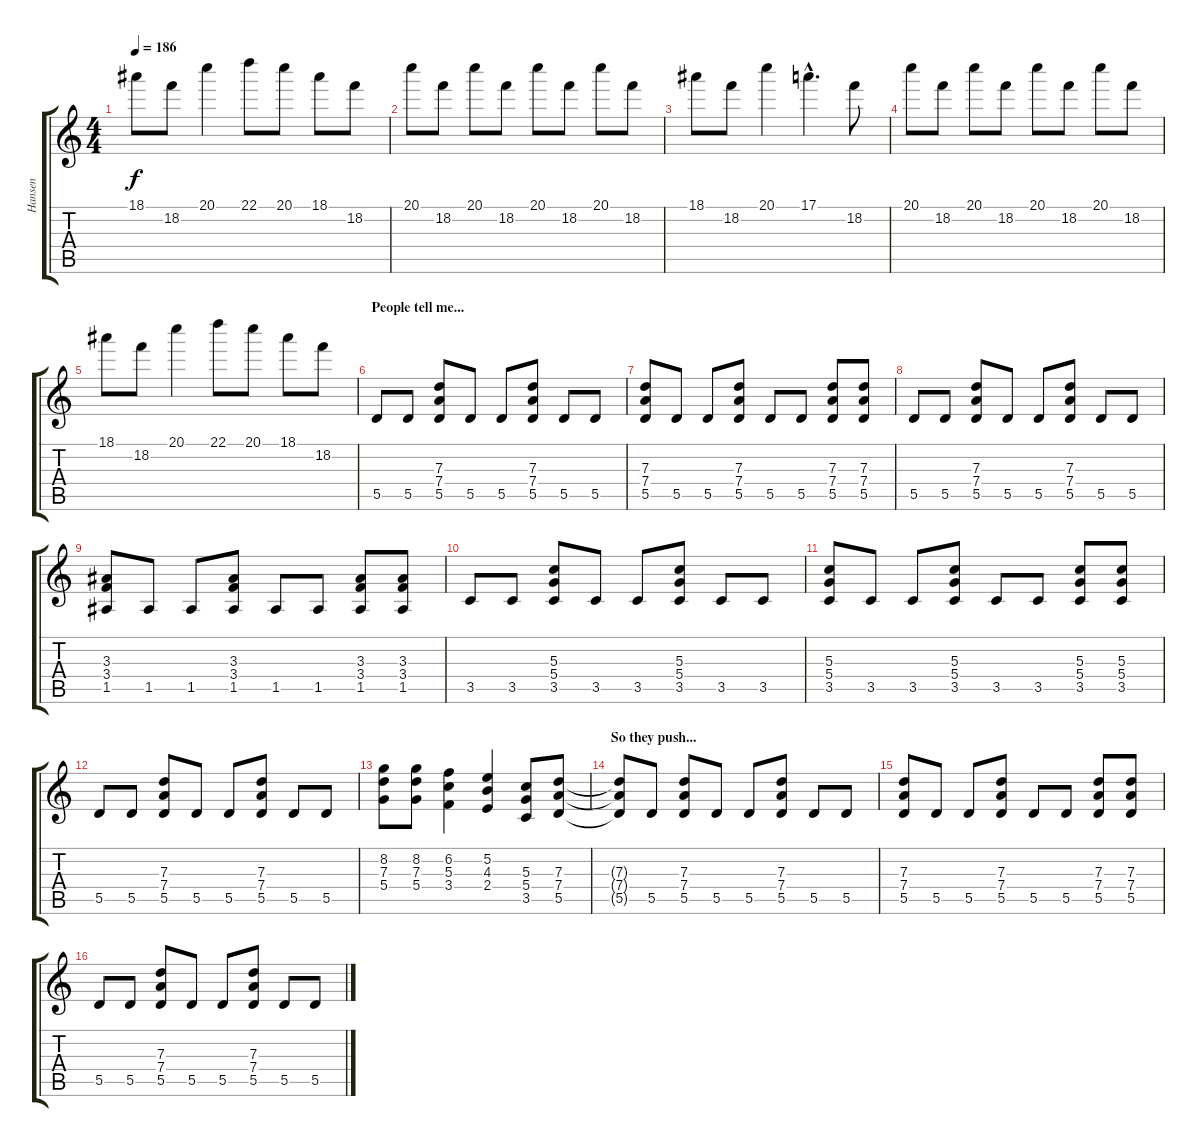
\track ("Hansen" "Hansen") {instrument distortionguitar}
\staff {score tabs}
\tuning (E4 B3 G3 D3 A2 E2) {hide}
\ts (4 4)
\tempo 186
\clef g2
\ks c
18.1.8{dy f} 18.2.8 20.1.4 22.1.8 20.1.8 18.1.8 18.2.8 |
20.1.8 18.2.8 20.1.8 18.2.8 20.1.8 18.2.8 20.1.8 18.2.8 |
18.1.8 18.2.8 20.1.4 17.1{hac}.4{d} 18.2.8 |
20.1.8 18.2.8 20.1.8 18.2.8 20.1.8 18.2.8 20.1.8 18.2.8 |
18.1.8 18.2.8 20.1.4 22.1.8 20.1.8 18.1.8 18.2.8 |
\section ("" "People tell me...")
5.5.8 5.5.8 (7.3 7.4 5.5).8 5.5.8 5.5.8 (7.3 7.4 5.5).8 5.5.8 5.5.8 |
(7.3 7.4 5.5).8 5.5.8 5.5.8 (7.3 7.4 5.5).8 5.5.8 5.5.8 (7.3 7.4 5.5).8 (7.3 7.4 5.5).8 |
5.5.8 5.5.8 (7.3 7.4 5.5).8 5.5.8 5.5.8 (7.3 7.4 5.5).8 5.5.8 5.5.8 |
(3.3 3.4 1.5).8 1.5.8 1.5.8 (3.3 3.4 1.5).8 1.5.8 1.5.8 (3.3 3.4 1.5).8 (3.3 3.4 1.5).8 |
3.5.8 3.5.8 (5.3 5.4 3.5).8 3.5.8 3.5.8 (5.3 5.4 3.5).8 3.5.8 3.5.8 |
(5.3 5.4 3.5).8 3.5.8 3.5.8 (5.3 5.4 3.5).8 3.5.8 3.5.8 (5.3 5.4 3.5).8 (5.3 5.4 3.5).8 |
5.5.8 5.5.8 (7.3 7.4 5.5).8 5.5.8 5.5.8 (7.3 7.4 5.5).8 5.5.8 5.5.8 |
(8.2 7.3 5.4).8 (8.2 7.3 5.4).8 (6.2 5.3 3.4).4 (5.2 4.3 2.4).4 (5.3 5.4 3.5).8 (7.3 7.4 5.5).8 |
\section ("" "So they push...")
(7.3{t} 7.4{t} 5.5{t}).8 5.5.8 (7.3 7.4 5.5).8 5.5.8 5.5.8 (7.3 7.4 5.5).8 5.5.8 5.5.8 |
(7.3 7.4 5.5).8 5.5.8 5.5.8 (7.3 7.4 5.5).8 5.5.8 5.5.8 (7.3 7.4 5.5).8 (7.3 7.4 5.5).8 |
5.5.8 5.5.8 (7.3 7.4 5.5).8 5.5.8 5.5.8 (7.3 7.4 5.5).8 5.5.8 5.5.8
